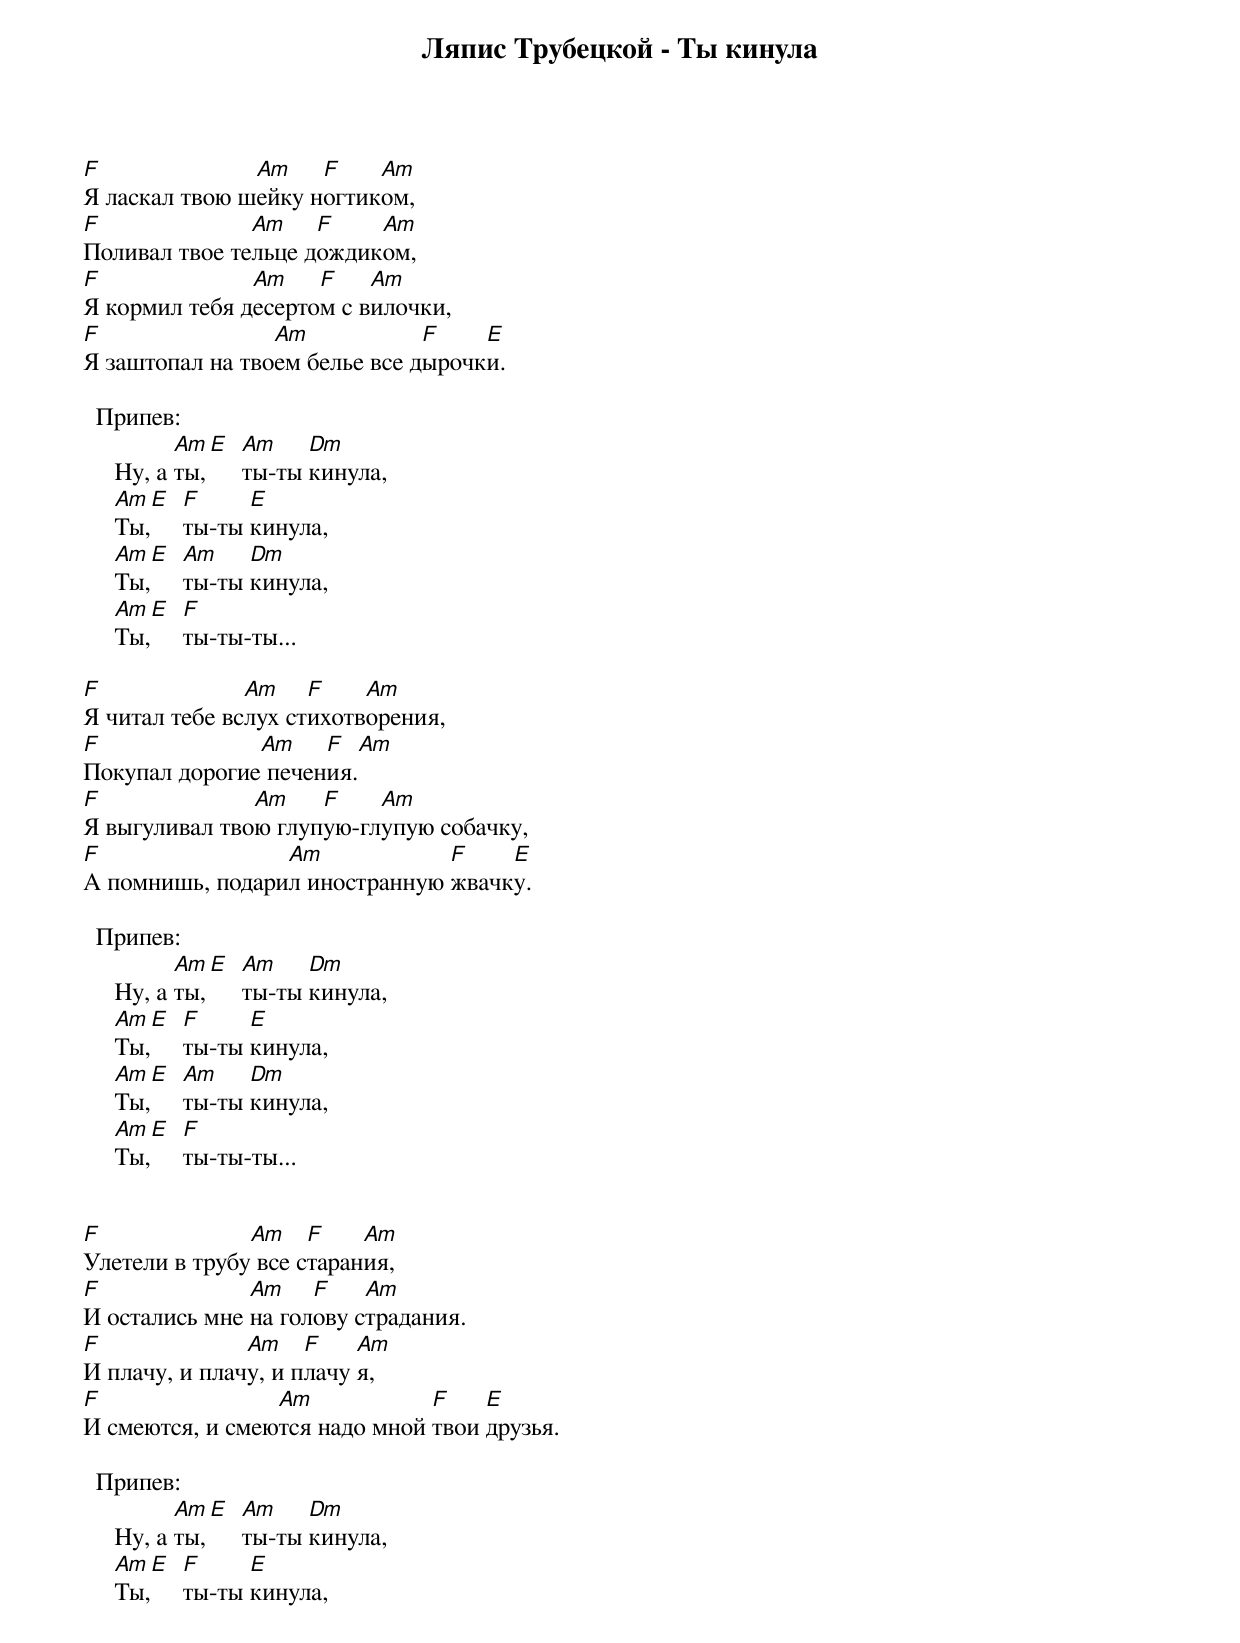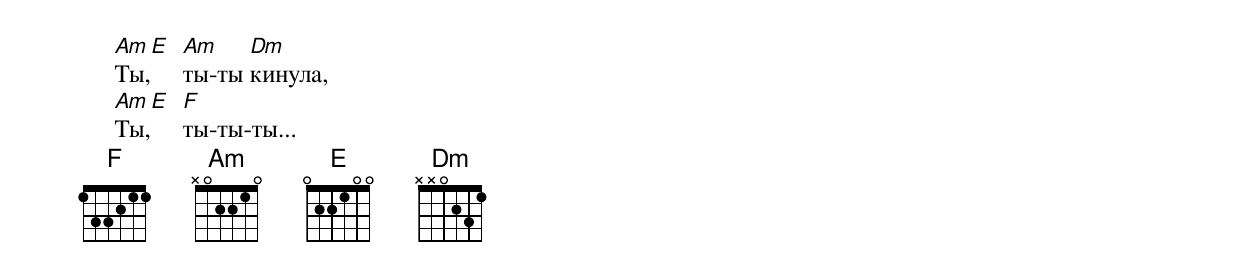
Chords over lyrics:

Ляпис Трубецкой - Ты кинула

F              Am    F    Am
Я ласкал твою шейку ногтиком,
F              Am    F    Am
Поливал твое тельце дождиком,
F              Am    F    Am
Я кормил тебя десертом с вилочки,
F                Am            F    E
Я заштопал на твоем белье все дырочки.

  Припев:
           Am E Am    Dm
     Ну, а ты,  ты-ты кинула,
     Am E F     E
     Ты,  ты-ты кинула,
     Am E Am    Dm
     Ты,  ты-ты кинула,
     Am E F
     Ты,  ты-ты-ты...

F              Am    F    Am
Я читал тебе вслух стихотворения,
F              Am    F    Am
Покупал дорогие печения.
F              Am    F    Am
Я выгуливал твою глупую-глупую собачку,
F                Am            F    E
А помнишь, подарил иностранную жвачку.

  Припев:
           Am E Am    Dm
     Ну, а ты,  ты-ты кинула,
     Am E F     E
     Ты,  ты-ты кинула,
     Am E Am    Dm
     Ты,  ты-ты кинула,
     Am E F
     Ты,  ты-ты-ты...


F              Am    F    Am
Улетели в трубу все старания,
F              Am    F    Am
И остались мне на голову страдания.
F              Am    F    Am
И плачу, и плачу, и плачу я,
F                Am            F    E
И смеются, и смеются надо мной твои друзья.

  Припев:
           Am E Am    Dm
     Ну, а ты,  ты-ты кинула,
     Am E F     E
     Ты,  ты-ты кинула,
     Am E Am    Dm
     Ты,  ты-ты кинула,
     Am E F
     Ты,  ты-ты-ты...
